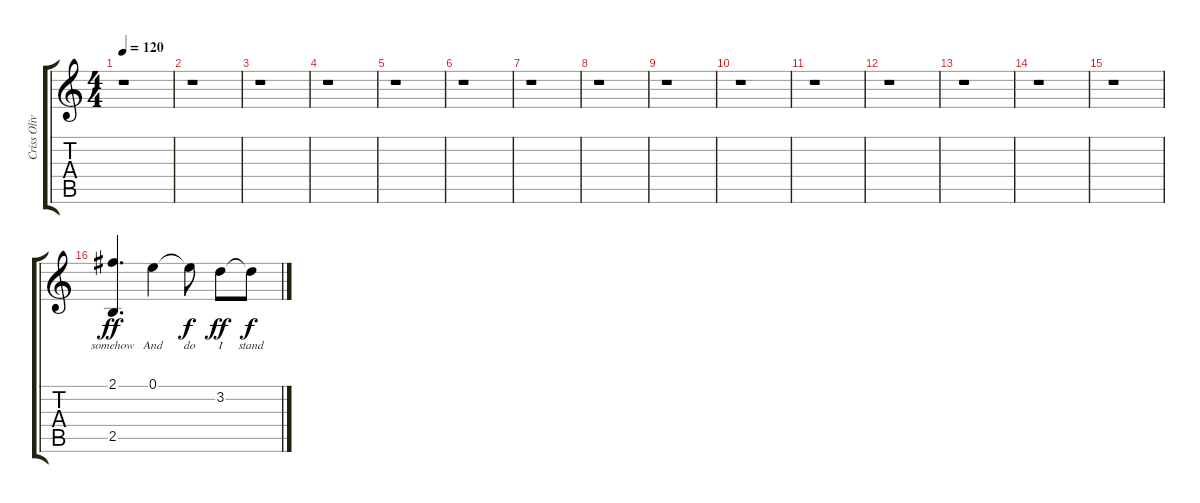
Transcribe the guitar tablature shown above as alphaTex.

\track ("Criss Oliva 1" "Criss Oliv") {instrument acousticguitarnylon}
\staff {score tabs}
\tuning (E4 B3 G3 D3 A2 E2) {hide}
\ts (4 4)
\tempo 120
\clef g2
\ks c
r.1{dy f} |
r.1 |
r.1 |
r.1 |
r.1 |
r.1 |
r.1 |
r.1 |
r.1 |
r.1 |
r.1 |
r.1 |
r.1 |
r.1 |
r.1 |
(2.1 2.5).4{d lyrics (0 "somehow") lyrics (1 "") lyrics (2 "") lyrics (3 "") lyrics (4 "") dy ff} 0.1.4{lyrics (0 "And") lyrics (1 "") lyrics (2 "") lyrics (3 "") lyrics (4 "")} 0.1{t}.8{lyrics (0 "do") lyrics (1 "") lyrics (2 "") lyrics (3 "") lyrics (4 "") dy f} 3.2.8{lyrics (0 "I") lyrics (1 "") lyrics (2 "") lyrics (3 "") lyrics (4 "") dy ff} 3.2{t}.8{lyrics (0 "stand") lyrics (1 "") lyrics (2 "") lyrics (3 "") lyrics (4 "") dy f}
